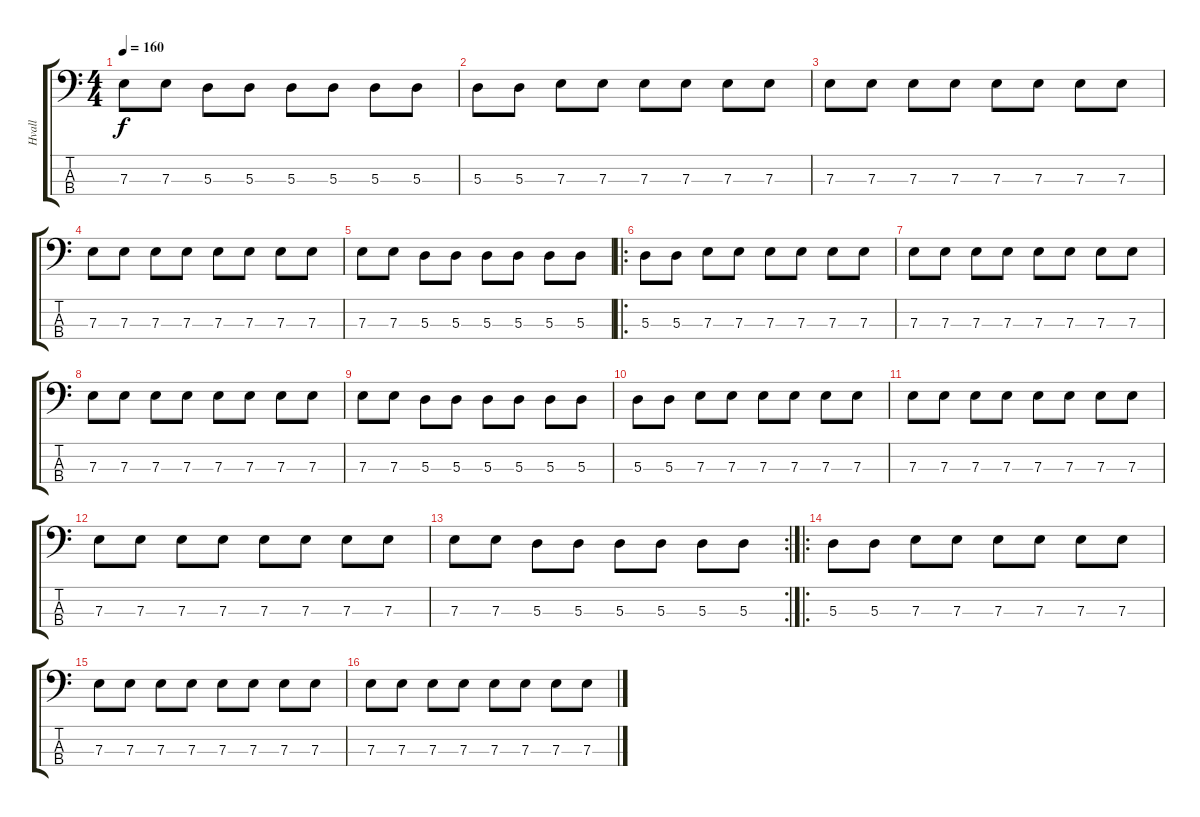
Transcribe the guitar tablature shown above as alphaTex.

\track ("Hvall" "Hvall") {instrument electricbasspick}
\staff {score tabs}
\tuning (G2 D2 A1 E1) {hide}
\ts (4 4)
\tempo 160
\clef f4
\ks c
7.3.8{dy f} 7.3.8 5.3.8 5.3.8 5.3.8 5.3.8 5.3.8 5.3.8 |
5.3.8 5.3.8 7.3.8 7.3.8 7.3.8 7.3.8 7.3.8 7.3.8 |
7.3.8 7.3.8 7.3.8 7.3.8 7.3.8 7.3.8 7.3.8 7.3.8 |
7.3.8 7.3.8 7.3.8 7.3.8 7.3.8 7.3.8 7.3.8 7.3.8 |
7.3.8 7.3.8 5.3.8 5.3.8 5.3.8 5.3.8 5.3.8 5.3.8 |
\ro
5.3.8 5.3.8 7.3.8 7.3.8 7.3.8 7.3.8 7.3.8 7.3.8 |
7.3.8 7.3.8 7.3.8 7.3.8 7.3.8 7.3.8 7.3.8 7.3.8 |
7.3.8 7.3.8 7.3.8 7.3.8 7.3.8 7.3.8 7.3.8 7.3.8 |
7.3.8 7.3.8 5.3.8 5.3.8 5.3.8 5.3.8 5.3.8 5.3.8 |
5.3.8 5.3.8 7.3.8 7.3.8 7.3.8 7.3.8 7.3.8 7.3.8 |
7.3.8 7.3.8 7.3.8 7.3.8 7.3.8 7.3.8 7.3.8 7.3.8 |
7.3.8 7.3.8 7.3.8 7.3.8 7.3.8 7.3.8 7.3.8 7.3.8 |
\rc 2
7.3.8 7.3.8 5.3.8 5.3.8 5.3.8 5.3.8 5.3.8 5.3.8 |
\ro
5.3.8 5.3.8 7.3.8 7.3.8 7.3.8 7.3.8 7.3.8 7.3.8 |
7.3.8 7.3.8 7.3.8 7.3.8 7.3.8 7.3.8 7.3.8 7.3.8 |
7.3.8 7.3.8 7.3.8 7.3.8 7.3.8 7.3.8 7.3.8 7.3.8
